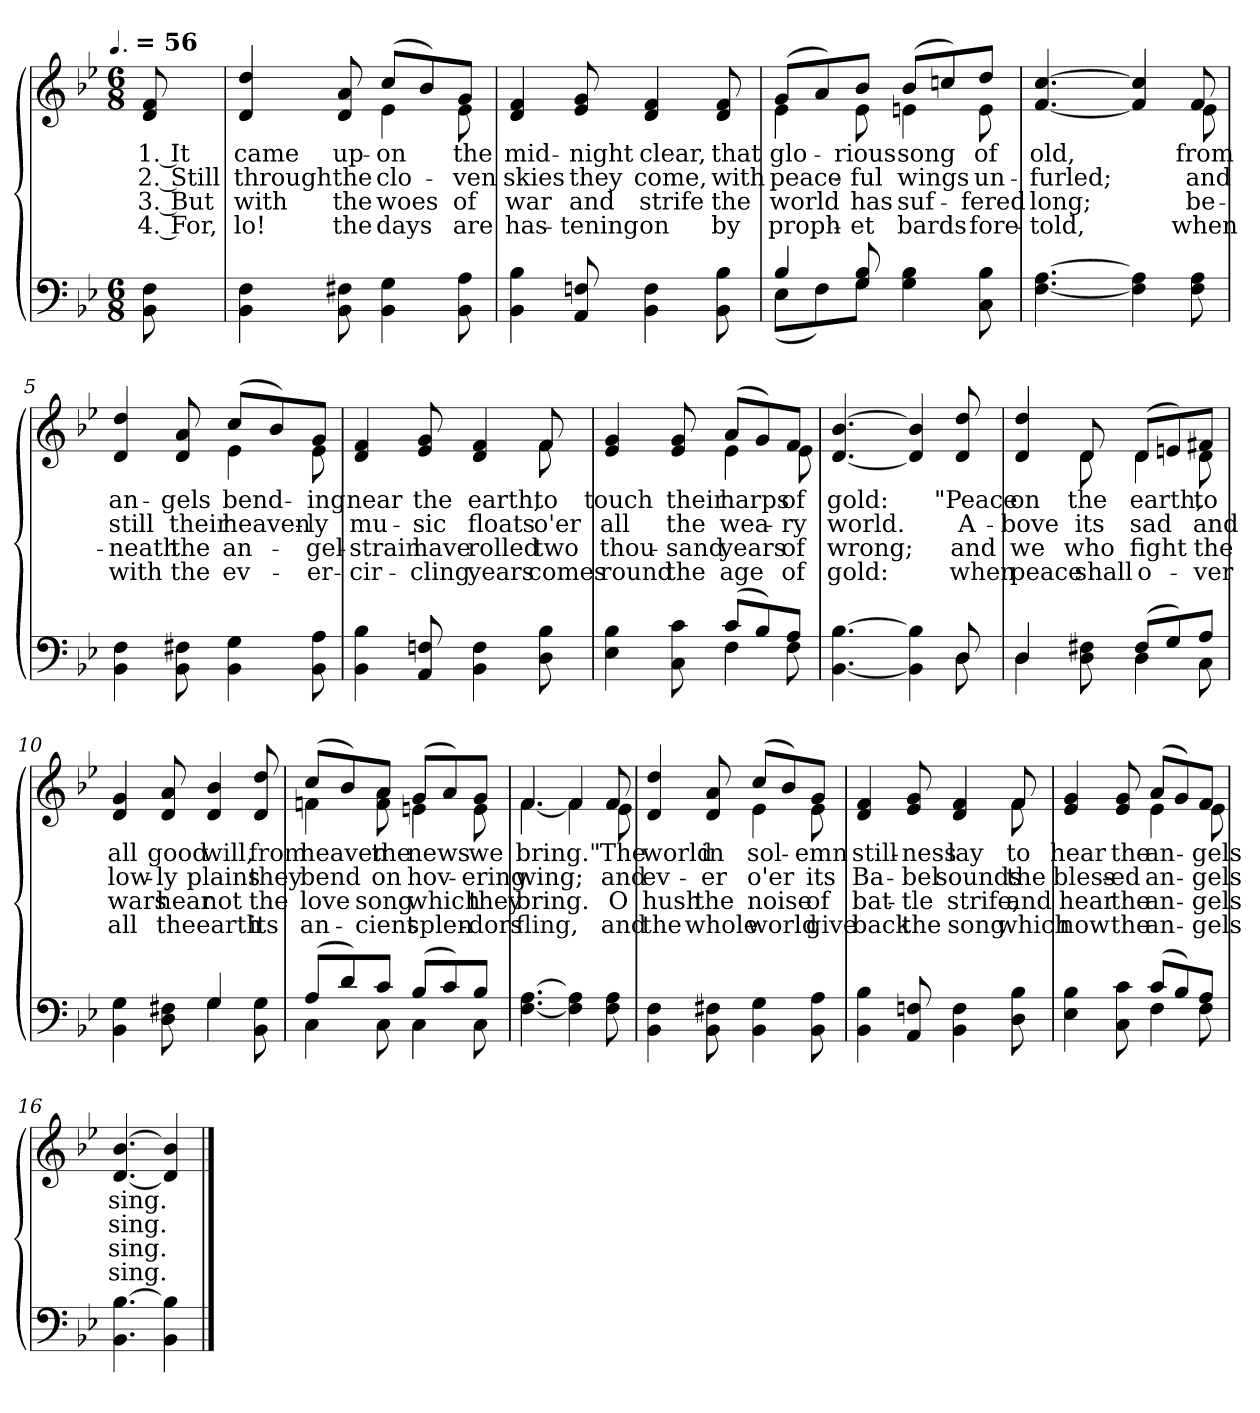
**kern	**kern	**text	**text	**text	**text
*part1	*part1	*part1	*part1	*part1	*part1
*staff2	*staff1	*staff1	*staff1	*staff1	*staff1
*clefF4	*clefG2	*	*	*	*
*k[b-e-]	*k[b-e-]	*	*	*	*
!!LO:TX:omd:t=[quarter-dot] = 56
*M6/8	*M6/8	*	*	*	*
*MM84	*MM84	*	*	*	*
=	=	=	=	=	=
8BB-\ 8F\	8d/ 8f/	1. It	2. Still	3. But	4. For,
=1	=1	=1	=1	=1	=1
*	*^	*	*	*	*
4BB-\ 4F\	4d/ 4dd/	4ryy	came	through	with	lo!
8BB-\ 8F#X\	8d/ 8a/	8ryy	up-	the	the	the
4BB-\ 4G\	(>8ccL	4e-\	-on	clo-	woes	days
.	8b-)	.	.	.	.	.
8BB-\ 8A\	8gJ	8e-\	the	-ven	of	are
*	*v	*v	*	*	*	*
=2	=2	=2	=2	=2	=2
4BB-\ 4B-\	4d/ 4f/	mid-	skies	war	has-
8AA/ 8Fn/	8e-/ 8g/	-night	they	and	-tening
4BB-\ 4F\	4d/ 4f/	clear,	come,	strife	on
8BB-\ 8B-\	8d/ 8f/	that	with	the	by
!!LO:LB:g=z
=3	=3	=3	=3	=3	=3
*^	*^	*	*	*	*
4B-/	(<8E-L	(>8gL	4e-\	glo-	peace-	world	proph-
.	8F)	8a)	.	.	.	.	.
8G/ 8B-/	8GJ	8b-J	8e-\	-rious	-ful	has	-et
4G 4B-	4ryy	(>8b-L	4en\	song	wings	suf-	bards
.	.	8ccn)	.	.	.	.	.
8C 8B-	8ryy	8ddJ	8e\	of	un-	-fered	fore-
*v	*v	*	*	*	*	*	*
=4	=4	=4	=4	=4	=4	=4
[4.F [4.A	[4.f [4.cc	4ryy	old,	-furled;	long;	-told,
.	.	8ryy	.	.	.	.
4F] 4A]	4f] 4cc]	4ryy	.	.	.	.
8F 8A	8f	8e-	from	and	be-	when
=5	=5	=5	=5	=5	=5	=5
4BB-\ 4F\	4d/ 4dd/	4ryy	an-	still	-neath	with
8BB-\ 8F#X\	8d/ 8a/	8ryy	-gels	their	the	the
4BB-\ 4G\	(>8ccL	4e-\	bend-	heaven-	an-	ev-
.	8b-)	.	.	.	.	.
8BB-\ 8A\	8gJ	8e-\	-ing	-ly	-gel-	-er-
!!LO:LB:g=z	!!
=6	=6	=6	=6	=6	=6	=6
4BB-\ 4B-\	4d/ 4f/	4ryy	near	mu-	-strain	-cir-
8AA/ 8Fn/	8e-/ 8g/	8ryy	the	-sic	have	-cling
4BB-\ 4F\	4d/ 4f/	4ryy	earth,	floats	rolled	years
8D 8B-	8f/	8f\	to	o'er	two	comes
=7	=7	=7	=7	=7	=7	=7
*^	*	*	*	*	*	*
4E- 4B-	4ryy	4e- 4g	4ryy	touch	all	thou-	round
8C 8c	8ryy	8e- 8g	8ryy	their	the	-sand	the
(8cL	4F	(8aL	4e-	harps	wea-	years	age
8B-)	.	8g)	.	.	.	.	.
8AJ	8F	8fJ	8e-	of	-ry	of	of
*	*	*v	*v	*	*	*	*
=8	=8	=8	=8	=8	=8	=8
[4.BB-\ [4.B-\	4ryy	[4.d/ [4.b-/	gold:	world.	wrong;	gold:
.	8ryy	.	.	.	.	.
4BB-]\ 4B-]\	4ryy	4d]/ 4b-]/	.	.	.	.
8D	8D	8d 8dd	"Peace	A-	and	when
!!LO:PB:g=z
=9	=9	=9	=9	=9	=9	=9
*	*	*^	*	*	*	*
4D/	4D\	4d/ 4dd/	4ryy	on	-bove	we	peace
8D 8F#X	8ryy	8d	8d	the	its	who	shall
(>8F#L	4D\	(8dL	4d	earth,	sad	fight	o-
8G)	.	8en)	.	.	.	.	.
8AJ	8C\	8f#XJ	8d	to	and	the	-ver
*	*	*v	*v	*	*	*	*
=10	=10	=10	=10	=10	=10	=10
4BB-\ 4G\	4ryy	4d/ 4g/	all	low-	wars	all
8D 8F#X	8ryy	8d/ 8a/	good	-ly	hear	the
4G/	4G\	4d/ 4b-/	will,	plains	not	earth
8BB- 8G	8ryy	8d/ 8dd/	from	they	the	its
!!LO:LB:g=z
=11	=11	=11	=11	=11	=11	=11
*	*	*^	*	*	*	*
(>8AL	4C\	(>8ccL	4fn\	heaven	bend	love	an-
8d)	.	8b-)	.	.	.	.	.
8cJ	8C\	8aJ	8f\ 8a\	the	on	song	-cient
(>8B-L	4C\	(>8gL	4en\	news	hov-	which	splen-
8c)	.	8a)	.	.	.	.	.
8B-J	8C\	8gJ	8e\	we	-ering	they	-dors
*v	*v	*	*	*	*	*	*
=12	=12	=12	=12	=12	=12	=12
[4.F\ [4.A\	4.f/	[4.f\	bring."	wing;	bring.	fling,
4F]\ 4A]\	4f/	4f\]	.	.	.	.
8F\ 8A\	8f	8e-	The	and	O	and
=13	=13	=13	=13	=13	=13	=13
4BB-\ 4F\	4d/ 4dd/	4ryy	world	ev-	hush	the
8BB-\ 8F#X\	8d/ 8a/	8ryy	in	-er	the	whole
4BB-\ 4G\	(>8ccL	4e-\	sol-	o'er	noise	world
.	8b-)	.	.	.	.	.
8BB-\ 8A\	8gJ	8e-\	-emn	its	of	give
!!LO:LB:g=z	!!
=14	=14	=14	=14	=14	=14	=14
4BB-\ 4B-\	4d/ 4f/	4ryy	still-	Ba-	bat-	back
8AA/ 8Fn/	8e-/ 8g/	8ryy	-ness	-bel	-tle	the
4BB-\ 4F\	4d/ 4f/	4ryy	lay	sounds	strife,	song
8D 8B-	8f	8f	to	the	and	which
=15	=15	=15	=15	=15	=15	=15
*^	*	*	*	*	*	*
4E- 4B-	4ryy	4e- 4g	4ryy	hear	bless-	hear	now
8C 8c	8ryy	8e- 8g	8ryy	the	-ed	the	the
(8cL	4F	(8aL	4e-	an-	an-	an-	an-
8B-)	.	8g)	.	.	.	.	.
8AJ	8F	8fJ	8e-	-gels	-gels	-gels	-gels
*v	*v	*	*	*	*	*	*
*	*v	*v	*	*	*	*
=16	=16	=16	=16	=16	=16
4.BB-\ [4.B-\	[4.d/ [4.b-/	sing.	sing.	sing.	sing.
4BB-\ 4B-]\	4d]/ 4b-]/	.	.	.	.
==	==	==	==	==	==
*-	*-	*-	*-	*-	*-
